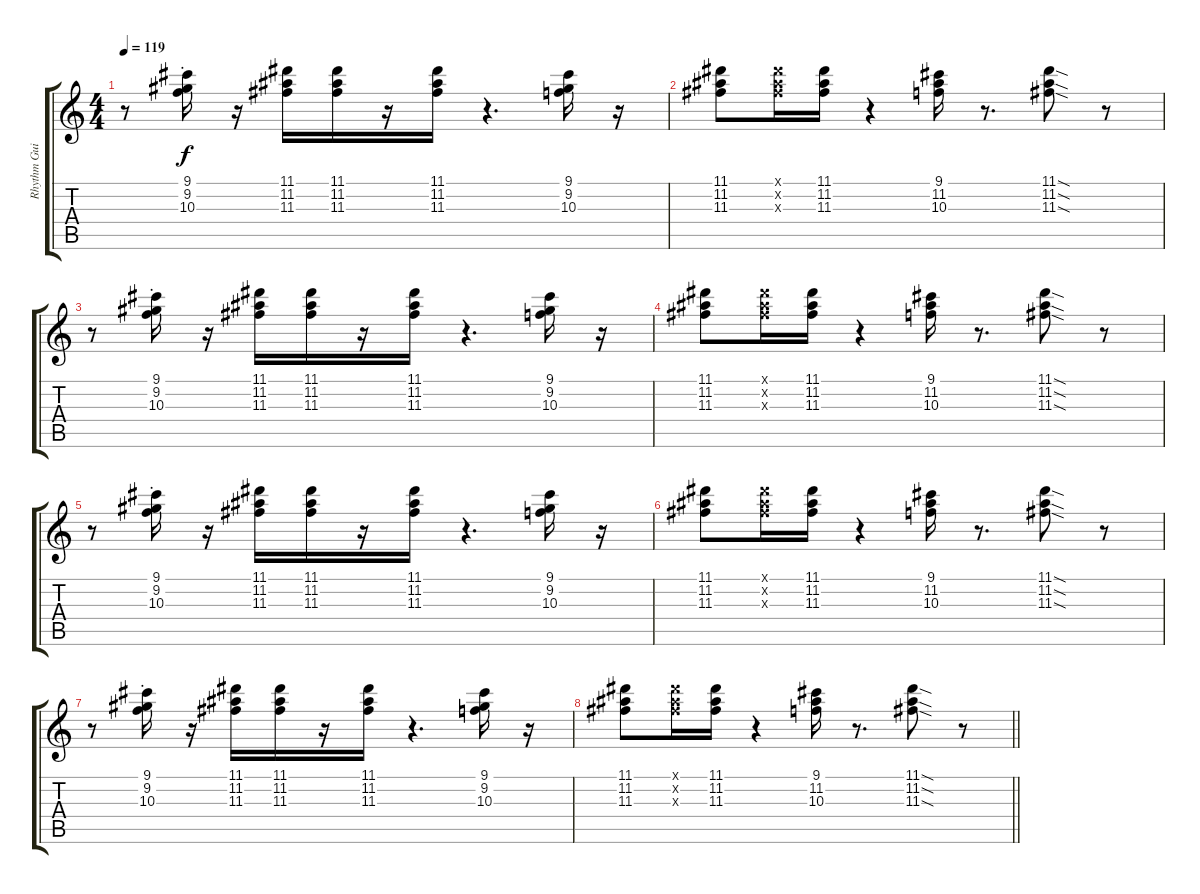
\track ("Rhythm Guitar" "Rhythm Gui") {instrument acousticguitarsteel}
\staff {score tabs}
\tuning (E4 B3 G3 D3 A2 E2) {hide}
\ts (4 4)
\tempo 119
\clef g2
\ks c
r.8{dy f} (9.1{st} 9.2{st} 10.3{st}).16 r.16 (11.1 11.2 11.3).16 (11.1 11.2 11.3).16 r.16 (11.1 11.2 11.3).16 r.4{d} (9.1 9.2 10.3).16 r.16 |
(11.1 11.2 11.3).8 (11.1{x} 11.2{x} 11.3{x}).16 (11.1 11.2 11.3).16 r.4 (9.1 11.2 10.3).16 r.8{d} (11.1{sod} 11.2{sod} 11.3{sod}).8 r.8 |
r.8 (9.1{st} 9.2{st} 10.3{st}).16 r.16 (11.1 11.2 11.3).16 (11.1 11.2 11.3).16 r.16 (11.1 11.2 11.3).16 r.4{d} (9.1 9.2 10.3).16 r.16 |
(11.1 11.2 11.3).8 (11.1{x} 11.2{x} 11.3{x}).16 (11.1 11.2 11.3).16 r.4 (9.1 11.2 10.3).16 r.8{d} (11.1{sod} 11.2{sod} 11.3{sod}).8 r.8 |
r.8 (9.1{st} 9.2{st} 10.3{st}).16 r.16 (11.1 11.2 11.3).16 (11.1 11.2 11.3).16 r.16 (11.1 11.2 11.3).16 r.4{d} (9.1 9.2 10.3).16 r.16 |
(11.1 11.2 11.3).8 (11.1{x} 11.2{x} 11.3{x}).16 (11.1 11.2 11.3).16 r.4 (9.1 11.2 10.3).16 r.8{d} (11.1{sod} 11.2{sod} 11.3{sod}).8 r.8 |
r.8 (9.1{st} 9.2{st} 10.3{st}).16 r.16 (11.1 11.2 11.3).16 (11.1 11.2 11.3).16 r.16 (11.1 11.2 11.3).16 r.4{d} (9.1 9.2 10.3).16 r.16 |
\barLineRight lightlight
(11.1 11.2 11.3).8 (11.1{x} 11.2{x} 11.3{x}).16 (11.1 11.2 11.3).16 r.4 (9.1 11.2 10.3).16 r.8{d} (11.1{sod} 11.2{sod} 11.3{sod}).8 r.8
